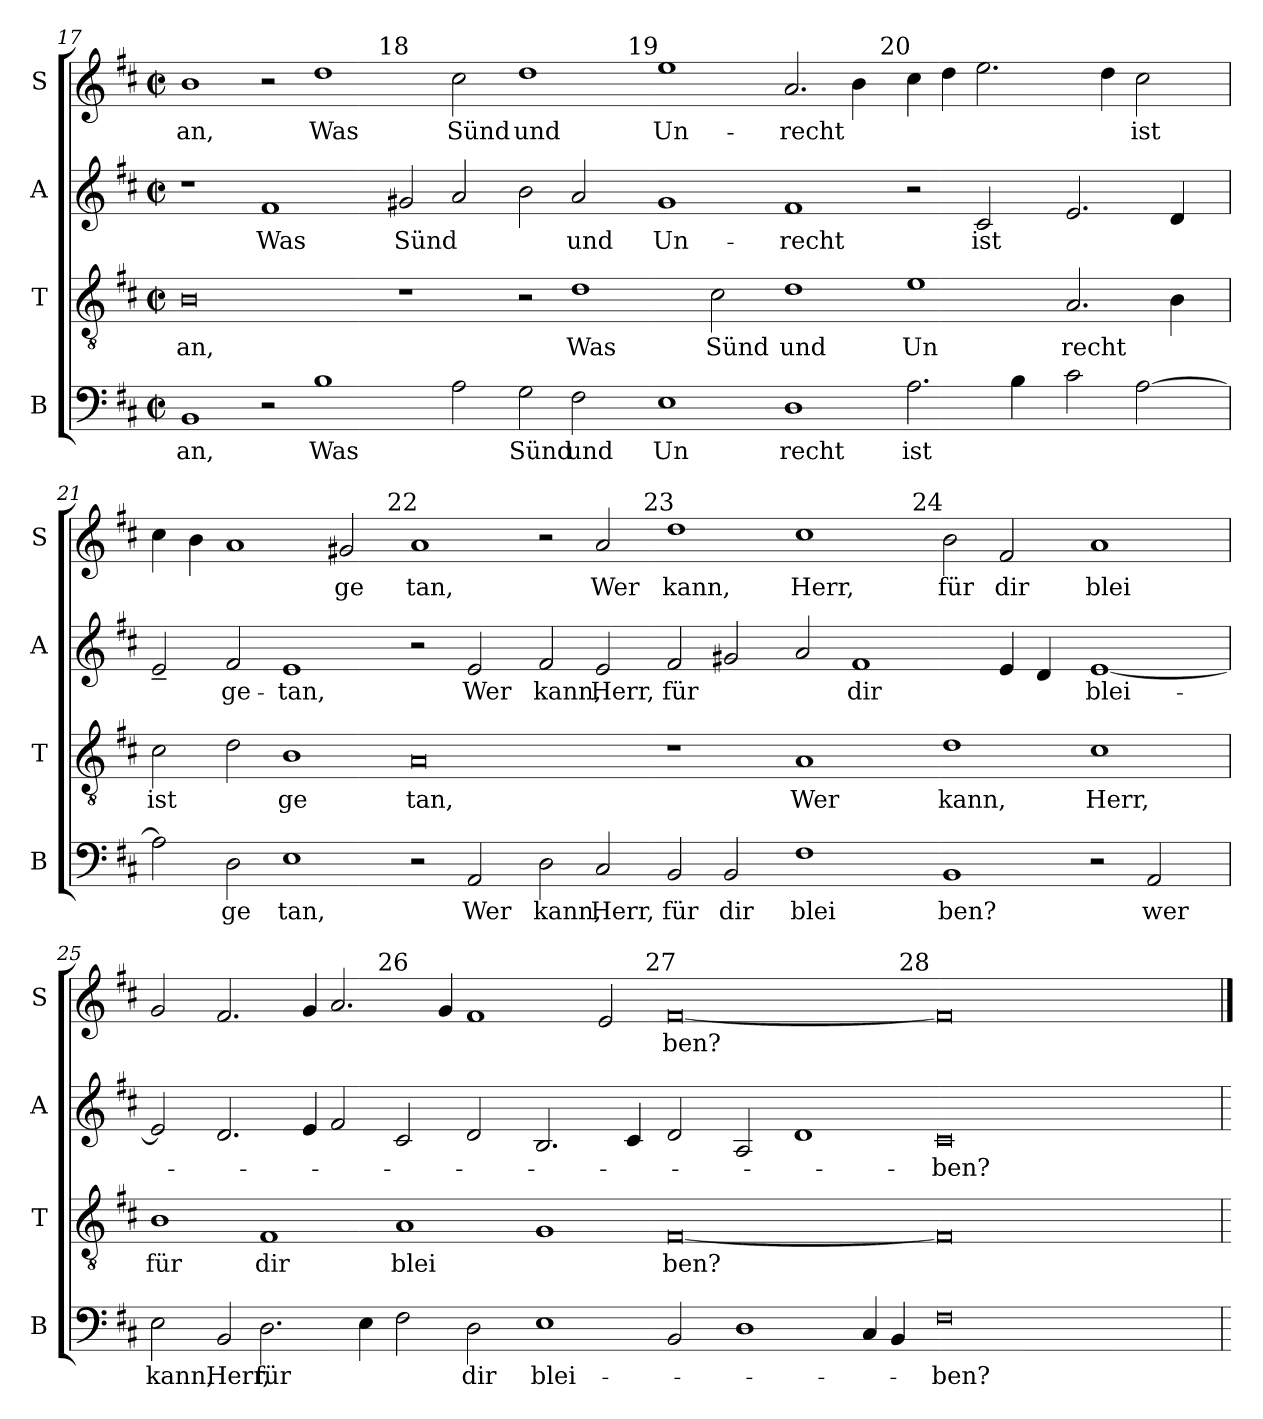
**kern	**text	**kern	**text	**kern	**text	**kern	**text
*part4	*part4	*part3	*part3	*part2	*part2	*part1	*part1
*staff4	*staff4	*staff3	*staff3	*staff2	*staff2	*staff1	*staff1
*I"B	*	*I"T	*	*I"A	*	*I"S	*
*I'B	*	*I'T	*	*I'A	*	*I'S	*
!!LO:LB:g=z
*clefF4	*	*clefGv2	*	*clefG2	*	*clefG2	*
*k[f#c#]	*	*k[f#c#]	*	*k[f#c#]	*	*k[f#c#]	*
*D:	*	*D:	*	*D:	*	*D:	*
*M2/2	*	*M2/2	*	*M2/2	*	*M2/2	*
*met(c|)	*	*met(c|)	*	*met(c|)	*	*met(c|)	*
=17	=17	=17	=17	=17	=17	=17	=17
!	!LO:LY:b:cj	!	!LO:LY:b:cj	!	!	!	!LO:LY:b:cj
*	*	*	*	*	*	*^	*
*	*	*	*	*	*	*	*^	*
*	*	*	*	*	*	*	*	*^	*
1BB	an,	0B	an,	1r	.	1b	1ryy	1ryy	1ryy	an,
!	!	!	!	!	!LO:LY:b:cj	!	!	!	!	!
2r	.	.	.	1f#	Was	2r	2ryy	1ryy	1ryy	.
!	!LO:LY:b	!	!	!	!	!	!	!	!	!LO:LY:b:cj
1B	Was	.	.	.	.	1dd	4ryy	.	.	Was
.	.	.	.	.	.	.	8ryy	.	.	.
.	.	.	.	.	.	.	64ryy	.	.	.
!	!	!	!	!	!	!	!LO:TX:a:t=18	!	!	!
.	.	.	.	.	.	.	1ryy	.	.	.
!	!	!	!	!	!LO:LY:b	!	!	!	!	!
.	.	1r	.	2g#X/	Sünd	.	.	1ryy	1ryy	.
!	!	!	!	!	!	!	!	!	!	!LO:LY:b:cj
2A\	.	.	.	2a/	.	2cc#\	.	.	.	Sünd
.	.	.	.	.	.	.	1ryy	.	.	.
!	!LO:LY:b:cj	!	!	!	!	!	!	!	!	!LO:LY:b:cj
2G\	Sünd	2r	.	2b\	.	1dd	.	2ryy	1ryy	und
!	!LO:LY:b:cj	!	!LO:LY:b:cj	!	!LO:LY:b:cj	!	!	!	!	!
2F#\	und	1d	Was	2a/	und	.	.	4ryy	.	.
.	.	.	.	.	.	.	.	16..ryy	.	.
!	!	!	!	!	!	!	!	!LO:TX:a:t=19	!	!
.	.	.	.	.	.	.	.	1ryy	.	.
.	.	.	.	.	.	.	1ryy	.	.	.
!	!LO:LY:b:cj	!	!	!	!LO:LY:b:cj	!	!	!	!	!LO:LY:b:cj
1E	Un	.	.	1g#	Un-	1ee	.	.	1...ryy	Un-
!	!	!	!LO:LY:b:cj	!	!	!	!	!	!	!
.	.	2c#\	Sünd	.	.	.	.	.	.	.
.	.	.	.	.	.	.	.	1ryy	.	.
.	.	.	.	.	.	.	1ryy	.	.	.
!	!LO:LY:b:cj	!	!LO:LY:b:cj	!	!LO:LY:b:cj	!	!	!	!	!LO:LY:b
1D	recht	1d	und	1f#	-recht	2.a/	.	.	.	-recht
.	.	.	.	.	.	4b\	.	.	.	.
.	.	.	.	.	.	.	.	1ryy	.	.
!	!	!	!	!	!	!	!	!	!LO:TX:a:t=20	!
.	.	.	.	.	.	.	.	.	1ryy	.
.	.	.	.	.	.	.	1ryy	.	.	.
!	!LO:LY:b:cj	!	!LO:LY:b:cj	!	!	!	!	!	!	!
2.A\	ist	1e	Un	2r	.	4cc#\	.	.	.	.
.	.	.	.	.	.	4dd\	.	.	.	.
!	!	!	!	!	!LO:LY:b:cj	!	!	!	!	!
.	.	.	.	2c#/	ist	2.ee\	.	.	.	.
4B\	.	.	.	.	.	.	.	.	.	.
.	.	.	.	.	.	.	.	1ryy	.	.
.	.	.	.	.	.	.	.	.	1ryy	.
.	.	.	.	.	.	.	1ryy	.	.	.
!	!	!	!LO:LY:b	!	!	!	!	!	!	!
2c#\	.	2.A/	recht	2.e/	.	.	.	.	.	.
.	.	.	.	.	.	4dd\	.	.	.	.
!	!	!	!	!	!	!	!	!	!	!LO:LY:b:cj
[>2A\	.	.	.	.	.	2cc#\	.	.	.	ist
.	.	4B\	.	4d/	.	.	.	.	.	.
.	.	.	.	.	.	.	.	8ryy	.	.
.	.	.	.	.	.	.	.	.	8ryy	.
.	.	.	.	.	.	.	16..ryy	.	.	.
.	.	.	.	.	.	.	.	64ryy	.	.
!!LO:LB:g=z
=21	=21	=21	=21	=21	=21	=21	=21	=21	=21	=21
!	!	!	!LO:LY:b:cj	!	!	!	!	!	!	!
*	*	*	*	*	*	*	*	*v	*v	*
2A\]	.	2c#\	ist	2e~</	.	4cc#\	1...ryy	1ryy	.
.	.	.	.	.	.	4b\	.	.	.
!	!LO:LY:b:cj	!	!	!	!LO:LY:b:cj	!	!	!	!
2D\	ge	2d\	.	2f#/	ge-	1a	.	.	.
!	!LO:LY:b:cj	!	!LO:LY:b:cj	!	!LO:LY:b:cj	!	!	!	!
1E	tan,	1B	ge	1e	-tan,	.	.	1ryy	.
!	!	!	!	!	!	!	!	!	!LO:LY:b:cj
.	.	.	.	.	.	2g#X/	.	.	ge
!	!	!	!	!	!	!	!LO:TX:a:t=22	!	!
.	.	.	.	.	.	.	1ryy	.	.
!	!	!	!LO:LY:b:cj	!	!	!	!	!	!LO:LY:b:cj
2r	.	0A	tan,	2r	.	1a	.	1ryy	tan,
!	!LO:LY:b:cj	!	!	!	!LO:LY:b:cj	!	!	!	!
2AA/	Wer	.	.	2e/	Wer	.	.	.	.
.	.	.	.	.	.	.	1ryy	.	.
!	!LO:LY:b:cj	!	!	!	!LO:LY:b:cj	!	!	!	!
2D\	kann,	.	.	2f#/	kann,	2r	.	1ryy	.
!	!LO:LY:b:cj	!	!	!	!LO:LY:b:cj	!	!	!	!LO:LY:b:cj
2C#/	Herr,	.	.	2e/	Herr,	2a/	.	.	Wer
!	!	!	!	!	!	!	!LO:TX:a:t=23	!	!
.	.	.	.	.	.	.	1ryy	.	.
!	!LO:LY:b:cj	!	!	!	!LO:LY:b	!	!	!	!LO:LY:b:cj
2BB/	für	1r	.	2f#/	für	1dd	.	1ryy	kann,
!	!LO:LY:b:cj	!	!	!	!	!	!	!	!
2BB/	dir	.	.	2g#X/	.	.	.	.	.
.	.	.	.	.	.	.	1ryy	.	.
!	!LO:LY:b:cj	!	!LO:LY:b:cj	!	!	!	!	!	!LO:LY:b:cj
1F#	blei	1A	Wer	2a/	.	1cc#	.	2ryy	Herr,
!	!	!	!	!	!LO:LY:b:cj	!	!	!	!
.	.	.	.	1f#	dir	.	.	4ryy	.
.	.	.	.	.	.	.	.	16..ryy	.
!	!	!	!	!	!	!	!	!LO:TX:a:t=24	!
.	.	.	.	.	.	.	.	1ryy	.
.	.	.	.	.	.	.	1ryy	.	.
!	!LO:LY:b:cj	!	!LO:LY:b:cj	!	!	!	!	!	!LO:LY:b:cj
1BB	ben?	1d	kann,	.	.	2b\	.	.	für
!	!	!	!	!	!	!	!	!	!LO:LY:b:cj
.	.	.	.	4e/	.	2f#/	.	.	dir
.	.	.	.	4d/	.	.	.	.	.
.	.	.	.	.	.	.	.	1ryy	.
.	.	.	.	.	.	.	1ryy	.	.
!	!	!	!LO:LY:b:cj	!	!LO:LY:b	!	!	!	!LO:LY:b
2r	.	1c#	Herr,	[>1e	blei-	1a	.	.	blei
!	!LO:LY:b:cj	!	!	!	!	!	!	!	!
2AA/	wer	.	.	.	.	.	.	.	.
.	.	.	.	.	.	.	.	8ryy	.
.	.	.	.	.	.	.	8ryy	.	.
.	.	.	.	.	.	.	.	64ryy	.
!!LO:LB:g=z
=25	=25	=25	=25	=25	=25	=25	=25	=25	=25
!	!LO:LY:b:cj	!	!LO:LY:b:cj	!	!	!	!	!	!
*	*	*^	*	*^	*	*	*	*^	*
*	*	*	*	*	*	*^	*	*	*	*	*	*
2E\	kann,	1B	1ryy	für	2e/]	8ryy	1ryy	.	2g/	8.ryy	1...ryy	1ryy	.
.	.	.	.	.	.	64ryy	.	.	.	.	.	.	.
.	.	.	.	.	.	1ryy	.	.	.	.	.	.	.
.	.	.	.	.	.	.	.	.	.	1ryy	.	.	.
!	!LO:LY:b:cj	!	!	!	!	!	!	!	!	!	!	!	!
2BB/	Herr,	.	.	.	2.d/	.	.	.	2.f#/	.	.	.	.
!	!LO:LY:b	!	!	!LO:LY:b:cj	!	!	!	!	!	!	!	!	!
2.D\	für	1F#	1ryy	dir	.	.	1ryy	.	.	.	.	1ryy	.
.	.	.	.	.	.	1ryy	.	.	.	.	.	.	.
.	.	.	.	.	.	.	.	.	.	1ryy	.	.	.
.	.	.	.	.	4e/	.	.	.	4g/	.	.	.	.
.	.	.	.	.	2f#/	.	.	.	2.a/	.	.	.	.
4E\	.	.	.	.	.	.	.	.	.	.	.	.	.
!	!	!	!	!	!	!	!	!	!	!	!LO:TX:a:t=26	!	!
.	.	.	.	.	.	.	.	.	.	.	1ryy	.	.
!	!	!	!	!LO:LY:b:cj	!	!	!	!	!	!	!	!	!
2F#\	.	1A	2ryy	blei	2c#/	.	1ryy	.	.	.	.	1ryy	.
.	.	.	.	.	.	1ryy	.	.	.	.	.	.	.
.	.	.	.	.	.	.	.	.	.	1ryy	.	.	.
.	.	.	.	.	.	.	.	.	4g/	.	.	.	.
!	!LO:LY:b:cj	!	!	!	!	!	!	!	!	!	!	!	!
2D\	dir	.	4ryy	.	2d/	.	.	.	1f#	.	.	.	.
.	.	.	8...ryy	.	.	.	.	.	.	.	.	.	.
.	.	.	.	.	.	.	.	.	.	.	1ryy	.	.
.	.	.	1ryy	.	.	.	.	.	.	.	.	.	.
!	!LO:LY:b	!	!	!	!	!	!	!	!	!	!	!	!
1E	blei-	1G	.	.	2.B/	.	1ryy	.	.	.	.	1ryy	.
.	.	.	.	.	.	1ryy	.	.	.	.	.	.	.
.	.	.	.	.	.	.	.	.	.	1ryy	.	.	.
.	.	.	.	.	.	.	.	.	2e/	.	.	.	.
.	.	.	.	.	4c#/	.	.	.	.	.	.	.	.
!	!	!	!	!	!	!	!	!	!	!	!LO:TX:a:t=27	!	!
.	.	.	.	.	.	.	.	.	.	.	1ryy	.	.
.	.	.	1ryy	.	.	.	.	.	.	.	.	.	.
!	!	!	!	!LO:LY:b	!	!	!	!	!	!	!	!	!LO:LY:b
2BB/	.	[<0F#	.	ben?	2d/	.	4...ryy	.	[<0f#	.	.	1ryy	ben?
.	.	.	.	.	.	1ryy	.	.	.	.	.	.	.
.	.	.	.	.	.	.	.	.	.	1ryy	.	.	.
.	.	.	.	.	.	.	1ryy	.	.	.	.	.	.
1D	.	.	.	.	2A/	.	.	.	.	.	.	.	.
.	.	.	.	.	.	.	.	.	.	.	1ryy	.	.
.	.	.	1ryy	.	.	.	.	.	.	.	.	.	.
.	.	.	.	.	1d	.	.	.	.	.	.	2ryy	.
.	.	.	.	.	.	1ryy	.	.	.	.	.	.	.
.	.	.	.	.	.	.	.	.	.	1ryy	.	.	.
.	.	.	.	.	.	.	1ryy	.	.	.	.	.	.
4C#/	.	.	.	.	.	.	.	.	.	.	.	4ryy	.
4BB/	.	.	.	.	.	.	.	.	.	.	.	32ryy	.
!	!	!	!	!	!	!	!	!	!	!	!	!LO:TX:a:t=28	!
.	.	.	.	.	.	.	.	.	.	.	.	1ryy	.
.	.	.	.	.	.	.	.	.	.	.	1ryy	.	.
.	.	.	1ryy	.	.	.	.	.	.	.	.	.	.
!	!LO:LY:b:cj	!	!	!	!	!	!	!LO:LY:b:cj	!	!	!	!	!
0F#	-ben?	0F#]	.	.	0c#	.	.	-ben?	0f#]	.	.	.	.
.	.	.	.	.	.	1ryy	.	.	.	.	.	.	.
.	.	.	.	.	.	.	.	.	.	1ryy	.	.	.
.	.	.	.	.	.	.	1ryy	.	.	.	.	.	.
.	.	.	.	.	.	.	.	.	.	.	.	1ryy	.
.	.	.	.	.	.	.	.	.	.	.	1ryy	.	.
.	.	.	1ryy	.	.	.	.	.	.	.	.	.	.
.	.	.	.	.	.	2ryy	.	.	.	.	.	.	.
.	.	.	.	.	.	.	.	.	.	2ryy	.	.	.
.	.	.	.	.	.	.	2ryy	.	.	.	.	.	.
.	.	.	.	.	.	4ryy	.	.	.	.	.	.	.
.	.	.	.	.	.	.	.	.	.	4ryy	.	.	.
.	.	.	.	.	.	.	.	.	.	.	.	8..ryy	.
.	.	.	.	.	.	.	.	.	.	.	8ryy	.	.
.	.	.	.	.	.	16..ryy	.	.	.	.	.	.	.
.	.	.	.	.	.	.	.	.	.	16ryy	.	.	.
.	.	.	.	.	.	.	32ryy	.	.	.	.	.	.
.	.	.	64ryy	.	.	.	.	.	.	.	.	.	.
*	*	*v	*v	*	*	*	*	*	*v	*v	*v	*v	*
*	*	*	*	*v	*v	*v	*	*	*
=	==	=	==	=	==	==	==
*-	*-	*-	*-	*-	*-	*-	*-
